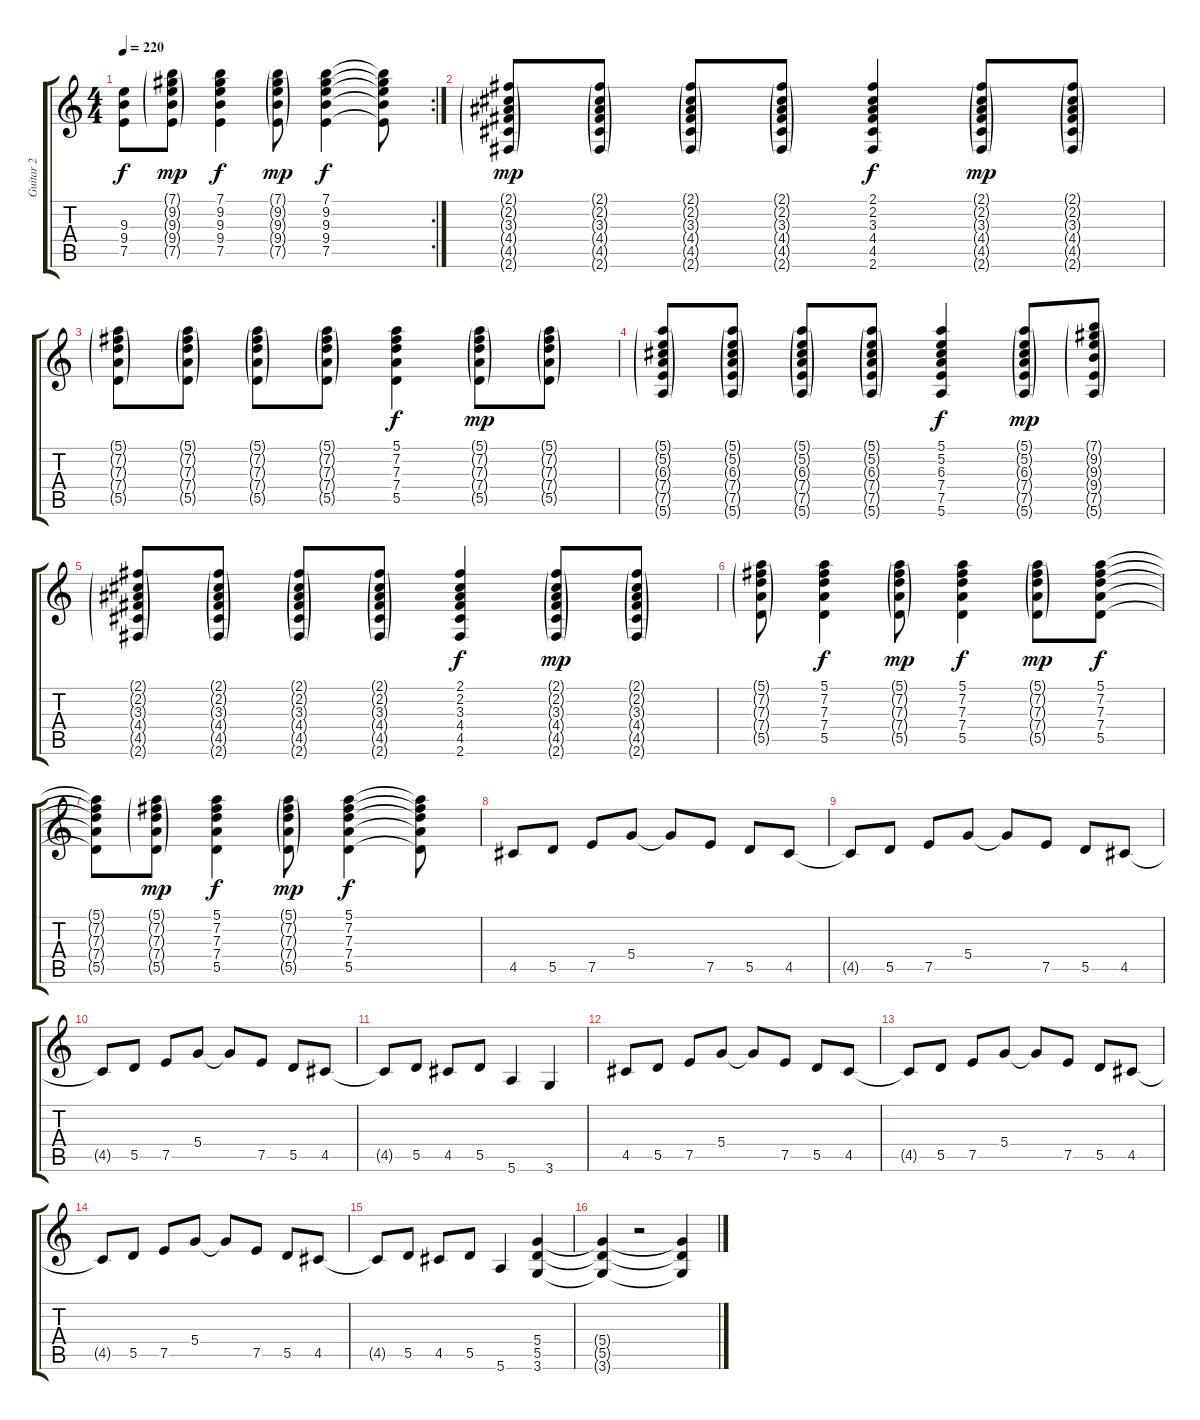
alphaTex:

\track ("Guitar 2" "Guitar 2") {instrument overdrivenguitar}
\staff {score tabs}
\tuning (E4 B3 G3 D3 A2 E2) {hide}
\rc 2
\ts (4 4)
\tempo 220
\clef g2
\ks c
(9.3{t} 9.4{t} 7.5{t}).8{dy f} (7.1{g} 9.2{g} 9.3{g} 9.4{g} 7.5{g}).8{dy mp} (7.1 9.2 9.3 9.4 7.5).4{dy f} (7.1{g} 9.2{g} 9.3{g} 9.4{g} 7.5{g}).8{dy mp} (7.1 9.2 9.3 9.4 7.5).4{dy f} (7.1{t} 9.2{t} 9.3{t} 9.4{t} 7.5{t}).8 |
(2.1{g} 2.2{g} 3.3{g} 4.4{g} 4.5{g} 2.6{g}).8{dy mp} (2.1{g} 2.2{g} 3.3{g} 4.4{g} 4.5{g} 2.6{g}).8 (2.1{g} 2.2{g} 3.3{g} 4.4{g} 4.5{g} 2.6{g}).8 (2.1{g} 2.2{g} 3.3{g} 4.4{g} 4.5{g} 2.6{g}).8 (2.1 2.2 3.3 4.4 4.5 2.6).4{dy f} (2.1{g} 2.2{g} 3.3{g} 4.4{g} 4.5{g} 2.6{g}).8{dy mp} (2.1{g} 2.2{g} 3.3{g} 4.4{g} 4.5{g} 2.6{g}).8 |
(5.1{g} 7.2{g} 7.3{g} 7.4{g} 5.5{g}).8 (5.1{g} 7.2{g} 7.3{g} 7.4{g} 5.5{g}).8 (5.1{g} 7.2{g} 7.3{g} 7.4{g} 5.5{g}).8 (5.1{g} 7.2{g} 7.3{g} 7.4{g} 5.5{g}).8 (5.1 7.2 7.3 7.4 5.5).4{dy f} (5.1{g} 7.2{g} 7.3{g} 7.4{g} 5.5{g}).8{dy mp} (5.1{g} 7.2{g} 7.3{g} 7.4{g} 5.5{g}).8 |
(5.1{g} 5.2{g} 6.3{g} 7.4{g} 7.5{g} 5.6{g}).8 (5.1{g} 5.2{g} 6.3{g} 7.4{g} 7.5{g} 5.6{g}).8 (5.1{g} 5.2{g} 6.3{g} 7.4{g} 7.5{g} 5.6{g}).8 (5.1{g} 5.2{g} 6.3{g} 7.4{g} 7.5{g} 5.6{g}).8 (5.1 5.2 6.3 7.4 7.5 5.6).4{dy f} (5.1{g} 5.2{g} 6.3{g} 7.4{g} 7.5{g} 5.6{g}).8{dy mp} (7.1{g} 9.2{g} 9.3{g} 9.4{g} 7.5{g} 5.6{g}).8 |
(2.1{g} 2.2{g} 3.3{g} 4.4{g} 4.5{g} 2.6{g}).8 (2.1{g} 2.2{g} 3.3{g} 4.4{g} 4.5{g} 2.6{g}).8 (2.1{g} 2.2{g} 3.3{g} 4.4{g} 4.5{g} 2.6{g}).8 (2.1{g} 2.2{g} 3.3{g} 4.4{g} 4.5{g} 2.6{g}).8 (2.1 2.2 3.3 4.4 4.5 2.6).4{dy f} (2.1{g} 2.2{g} 3.3{g} 4.4{g} 4.5{g} 2.6{g}).8{dy mp} (2.1{g} 2.2{g} 3.3{g} 4.4{g} 4.5{g} 2.6{g}).8 |
(5.1{g} 7.2{g} 7.3{g} 7.4{g} 5.5{g}).8 (5.1 7.2 7.3 7.4 5.5).4{dy f} (5.1{g} 7.2{g} 7.3{g} 7.4{g} 5.5{g}).8{dy mp} (5.1 7.2 7.3 7.4 5.5).4{dy f} (5.1{g} 7.2{g} 7.3{g} 7.4{g} 5.5{g}).8{dy mp} (5.1 7.2 7.3 7.4 5.5).8{dy f} |
(5.1{t} 7.2{t} 7.3{t} 7.4{t} 5.5{t}).8 (5.1{g} 7.2{g} 7.3{g} 7.4{g} 5.5{g}).8{dy mp} (5.1 7.2 7.3 7.4 5.5).4{dy f} (5.1{g} 7.2{g} 7.3{g} 7.4{g} 5.5{g}).8{dy mp} (5.1 7.2 7.3 7.4 5.5).4{dy f} (5.1{t} 7.2{t} 7.3{t} 7.4{t} 5.5{t}).8 |
4.5.8 5.5.8 7.5.8 5.4.8 5.4{t}.8 7.5.8 5.5.8 4.5.8 |
4.5{t}.8 5.5.8 7.5.8 5.4.8 5.4{t}.8 7.5.8 5.5.8 4.5.8 |
4.5{t}.8 5.5.8 7.5.8 5.4.8 5.4{t}.8 7.5.8 5.5.8 4.5.8 |
4.5{t}.8 5.5.8 4.5.8 5.5.8 5.6.4 3.6.4 |
4.5.8 5.5.8 7.5.8 5.4.8 5.4{t}.8 7.5.8 5.5.8 4.5.8 |
4.5{t}.8 5.5.8 7.5.8 5.4.8 5.4{t}.8 7.5.8 5.5.8 4.5.8 |
4.5{t}.8 5.5.8 7.5.8 5.4.8 5.4{t}.8 7.5.8 5.5.8 4.5.8 |
4.5{t}.8 5.5.8 4.5.8 5.5.8 5.6.4 (5.4 5.5 3.6).4 |
(5.4{t} 5.5{t} 3.6{t}).4 r.2 (5.4{t} 5.5{t} 3.6{t}).4
